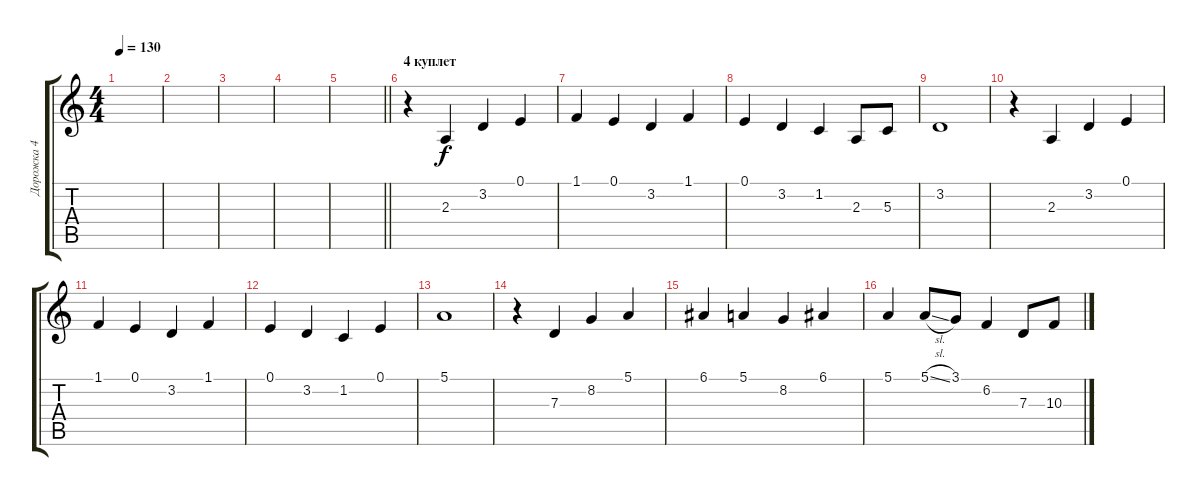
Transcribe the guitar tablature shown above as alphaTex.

\track ("Дорожка 4" "Дорожка 4") {instrument tangoaccordion}
\staff {score tabs}
\tuning (E4 B3 G3 D3 A2 E2) {hide}
\ts (4 4)
\tempo 130
\clef g2
\ks c
|
|
|
|
\barLineRight lightlight
|
\section ("" "4 куплет")
r.4 2.3.4 3.2.4 0.1.4 |
1.1.4 0.1.4 3.2.4 1.1.4 |
0.1.4 3.2.4 1.2.4 2.3.8 5.3.8 |
3.2.1 |
r.4 2.3.4 3.2.4 0.1.4 |
1.1.4 0.1.4 3.2.4 1.1.4 |
0.1.4 3.2.4 1.2.4 0.1.4 |
5.1.1 |
r.4 7.3.4 8.2.4 5.1.4 |
6.1.4 5.1.4 8.2.4 6.1.4 |
5.1.4 5.1{sl}.8 3.1.8 6.2.4 7.3.8 10.3.8
